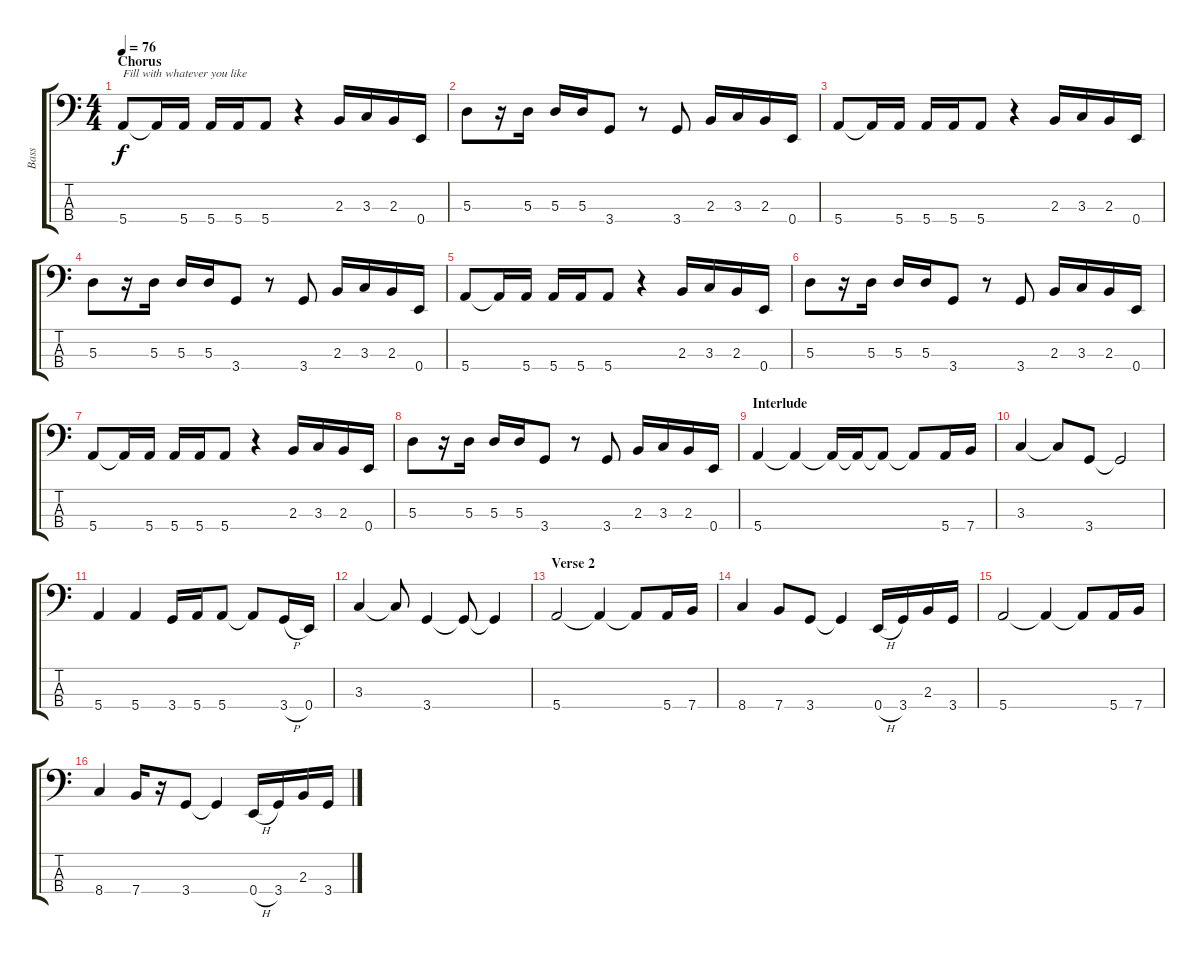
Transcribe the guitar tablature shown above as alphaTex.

\track ("Bass" "Bass") {instrument electricbassfinger}
\staff {score tabs}
\tuning (G2 D2 A1 E1) {hide}
\ts (4 4)
\section ("" "Chorus")
\tempo 76
\clef f4
\ks c
5.4.8{txt "Fill with whatever you like" dy f} 5.4{t}.16 5.4.16 5.4.16 5.4.16 5.4.8 r.4 2.3.16 3.3.16 2.3.16 0.4.16 |
5.3.8 r.16 5.3.16 5.3.16 5.3.16 3.4.8 r.8 3.4.8 2.3.16 3.3.16 2.3.16 0.4.16 |
5.4.8 5.4{t}.16 5.4.16 5.4.16 5.4.16 5.4.8 r.4 2.3.16 3.3.16 2.3.16 0.4.16 |
5.3.8 r.16 5.3.16 5.3.16 5.3.16 3.4.8 r.8 3.4.8 2.3.16 3.3.16 2.3.16 0.4.16 |
5.4.8 5.4{t}.16 5.4.16 5.4.16 5.4.16 5.4.8 r.4 2.3.16 3.3.16 2.3.16 0.4.16 |
5.3.8 r.16 5.3.16 5.3.16 5.3.16 3.4.8 r.8 3.4.8 2.3.16 3.3.16 2.3.16 0.4.16 |
5.4.8 5.4{t}.16 5.4.16 5.4.16 5.4.16 5.4.8 r.4 2.3.16 3.3.16 2.3.16 0.4.16 |
5.3.8 r.16 5.3.16 5.3.16 5.3.16 3.4.8 r.8 3.4.8 2.3.16 3.3.16 2.3.16 0.4.16 |
\section ("" "Interlude")
5.4.4 5.4{t}.4 5.4{t}.16 5.4{t}.16 5.4{t}.8 5.4{t}.8 5.4.16 7.4.16 |
3.3.4 3.3{t}.8 3.4.8 3.4{t}.2 |
5.4.4 5.4.4 3.4.16 5.4.16 5.4.8 5.4{t}.8 3.4{h}.16 0.4.16 |
3.3.4 3.3{t}.8 3.4.4 3.4{t}.8 3.4{t}.4 |
\section ("" "Verse 2")
5.4.2 5.4{t}.4 5.4{t}.8 5.4.16 7.4.16 |
8.4.4 7.4.8 3.4.8 3.4{t}.4 0.4{h}.16 3.4.16 2.3.16 3.4.16 |
5.4.2 5.4{t}.4 5.4{t}.8 5.4.16 7.4.16 |
8.4.4 7.4.16 r.16 3.4.8 3.4{t}.4 0.4{h}.16 3.4.16 2.3.16 3.4.16
